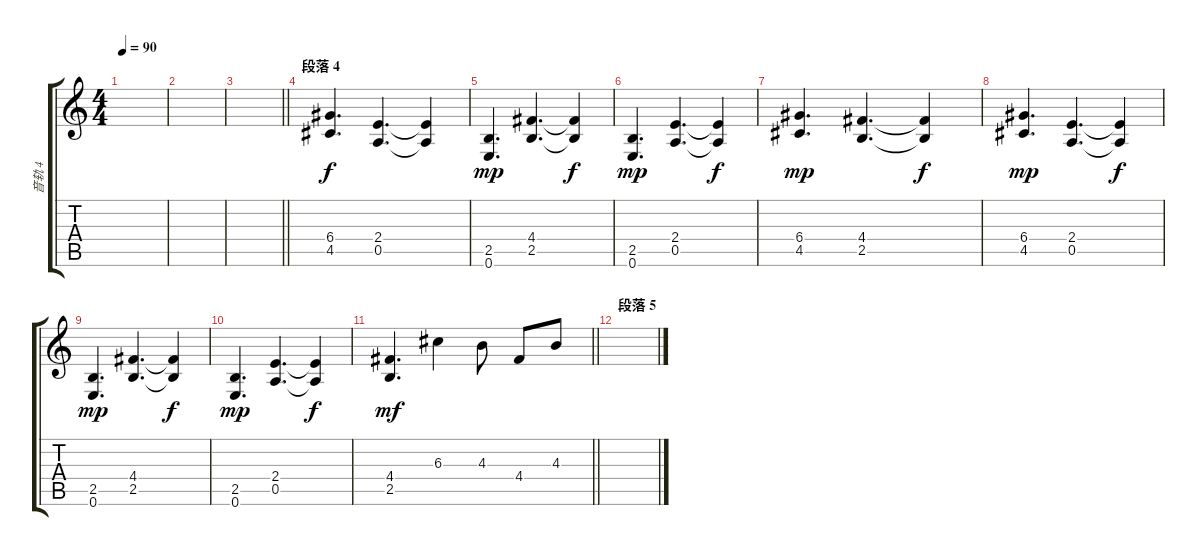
\track ("音轨 4" "音轨 4") {instrument distortionguitar}
\staff {score tabs}
\tuning (E4 B3 G3 D3 A2 E2) {hide}
\ts (4 4)
\tempo 90
\clef g2
\ks c
|
|
\barLineRight lightlight
|
\section ("" "段落 4")
(6.4 4.5).4{d} (2.4 0.5).4{d} (2.4{t} 0.5{t}).4{dy f} |
(2.5 0.6).4{d dy mp} (4.4 2.5).4{d} (4.4{t} 2.5{t}).4{dy f} |
(2.5 0.6).4{d dy mp} (2.4 0.5).4{d} (2.4{t} 0.5{t}).4{dy f} |
(6.4 4.5).4{d dy mp} (4.4 2.5).4{d} (4.4{t} 2.5{t}).4{dy f} |
(6.4 4.5).4{d dy mp} (2.4 0.5).4{d} (2.4{t} 0.5{t}).4{dy f} |
(2.5 0.6).4{d dy mp} (4.4 2.5).4{d} (4.4{t} 2.5{t}).4{dy f} |
(2.5 0.6).4{d txt "" dy mp} (2.4 0.5).4{d} (2.4{t} 0.5{t}).4{dy f} |
\barLineRight lightlight
(4.4 2.5).4{d dy mf} 6.3.4 4.3.8 4.4.8 4.3.8 |
\section ("" "段落 5")
